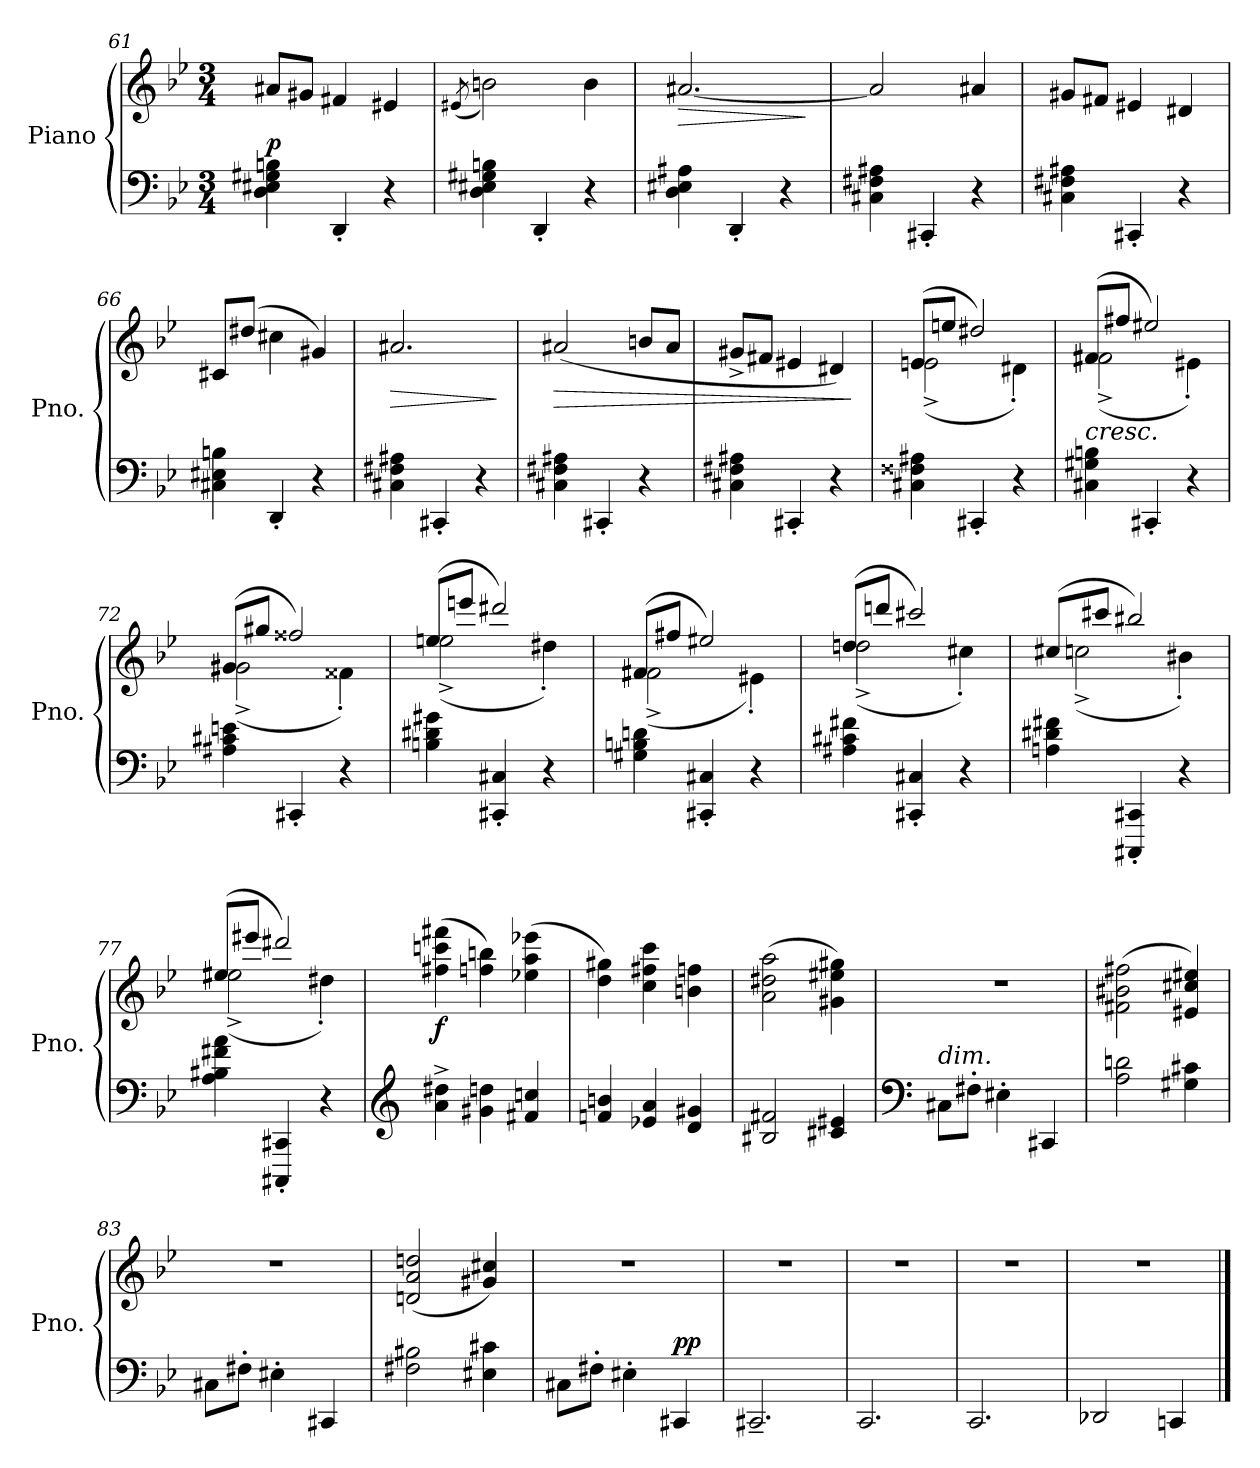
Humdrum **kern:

**kern	**kern	**dynam
*part1	*part1	*part1
*staff2	*staff1	*staff1/2
*I"Piano	*	*
*I'Pno.	*	*
*clefF4	*clefG2	*
*k[b-e-]	*k[b-e-]	*
*M3/4	*M3/4	*
=61	=61	=61
!	!	!LO:DY:a=2
4D\ 4E#X\ 4G#X\ 4Bn\	8a#X/L	p
.	8g#X/J	.
4DD'/	4f#X/	.
4r	4e#X/	.
=62	=62	=62
.	(<8qe#X/	.
4D\ 4E#X\ 4G#X\ 4Bn\	2bn\)	.
4DD'/	.	.
4r	4b\	.
=63	=63	=63
!	!	!LO:HP:b
4D\ 4E#X\ 4A#X\	[2.a#X/	>
4DD'/	.	.
4r	.	.
.	.	]
=64	=64	=64
4C#X\ 4F#X\ 4A#X\	2a#/]	.
4CC#X'/	.	.
4r	4a#X/	.
=65	=65	=65
4C#X\ 4F#X\ 4A#X\	8g#X/L	.
.	8f#X/J	.
4CC#X'/	4e#X/	.
4r	4d#X/	.
=66	=66	=66
4C#X\ 4E#X\ 4Bn\	8c#X/L	.
.	(>8dd#X/J	.
4DD'/	4cc#X\	.
4r	4g#X/)	.
!!LO:LB:g=z
=67	=67	=67
!	!	!LO:HP:b
4C#X\ 4F#X\ 4A#X\	2.a#X/	>
4CC#X'/	.	.
4r	.	.
.	.	]
=68	=68	=68
!	!	!LO:HP:b
4C#X\ 4F#X\ 4A#X\	(>2a#X/	>
4CC#X'/	.	.
4r	8bn/L	.
.	8a#/J	.
=69	=69	=69
4C#X\ 4F#X\ 4A#X\	8g#X^/L	.
.	8f#X/J	.
4CC#X'/	4e#X/	.
4r	4d#X/)	.
.	.	]
=70	=70	=70
*	*^	*
4C#X\ 4F##X\ 4A#X\	(>8en/L	(<2e^\	.
.	8een/J	.	.
4CC#X'/	2dd#X/)	.	.
4r	.	4d#X'\)	.
=71	=71	=71	=71
!	!LO:TX:b:i:t=cresc.	!	!
4C#X\ 4G#X\ 4Bn\	(>8f#X/L	(<2f#^\	.
.	8ff#X/J	.	.
4CC#X'/	2ee#X/)	.	.
4r	.	4e#X'\)	.
!!LO:LB:g=z	!!
=72	=72	=72	=72
4A#X\ 4c#X\ 4en\	(>8g#X/L	(<2g#^\	.
.	8gg#X/J	.	.
4CC#X'/	2ff##X/)	.	.
4r	.	4f##X'\)	.
=73	=73	=73	=73
4Bn\ 4d#X\ 4g#X\	(>8een/L	(<2ee^\	.
.	8eeen/J	.	.
4CC#X/' 4C#X/'	2ddd#X/)	.	.
4r	.	4dd#X'\)	.
=74	=74	=74	=74
4G#X\ 4Bn\ 4dn\	(>8f#X/L	(<2f#^\	.
.	8ff#X/J	.	.
4CC#X/' 4C#X/'	2ee#X/)	.	.
4r	.	4e#X'\)	.
=75	=75	=75	=75
4A#X\ 4c#X\ 4f#X\	(>8ddn/L	(<2dd^\	.
.	8dddn/J	.	.
4CC#X/' 4C#X/'	2ccc#X/)	.	.
4r	.	4cc#X'\)	.
!!LO:LB:g=z	!!
=76	=76	=76	=76
4An\ 4d#X\ 4f#X\	(>8cc#X/L	(<2ccn^\	.
.	8ccc#X/J	.	.
4CCC#X/' 4CC#X/'	2bb#X/)	.	.
4r	.	4b#X'\)	.
=77	=77	=77	=77
4A\ 4B#X\ 4f#X\ 4a\	(>8ee#X/L	(<2ee#^\	.
.	8eee#X/J	.	.
4CCC#X/' 4CC#X/'	2ddd#X/)	.	.
4r	.	4dd#X'\)	.
*	*v	*v	*
=78	=78	=78
*clefG2	*	*
*	*^	*
!	!	!	!LO:DY:b
*	*v	*v	*
4a\^ 4dd#X\^	(>4ff#X\ 4cccn\ 4fff#X\	f
4g#X\ 4ddn\	4ffn\ 4bbn\)	.
4f#X/ 4ccn/	(>4ee-X\ 4aa\ 4eee-X\	.
=79	=79	=79
4fn/ 4bn/	4dd\ 4gg#X\)	.
4e-X/ 4a/	4cc\ 4ff#X\ 4ccc\	.
4d/ 4g#X/	4bn\ 4ffn\	.
=80	=80	=80
2B#X/ 2f#X/	(>2a\ 2dd#X\ 2aa\	.
4c#X/ 4e#X/	4g#X\ 4ee#X\ 4gg#X\)	.
!!LO:LB:g=z
=81	=81	=81
*clefF4	*	*
!LO:TX:a:i:t=dim.	!	!
8C#X\L	2.r	.
8F#X'\J	.	.
4E#X'\	.	.
4CC#X/	.	.
=82	=82	=82
2A\ 2dn\	(>2f#X\ 2b#X\ 2ff#X\	.
4G#X\ 4c#X\	4e#X/ 4cc#X/ 4ee#X/)	.
=83	=83	=83
8C#X\L	2.r	.
8F#X'\J	.	.
4E#X'\	.	.
4CC#X/	.	.
=84	=84	=84
2F#X\ 2B#X\	(<2dn/ 2a/ 2ddn/	.
4E#X\ 4c#X\	4g#X/ 4cc#X/)	.
=85	=85	=85
8C#X\L	2.r	.
8F#X'\J	.	.
4E#X'\	.	.
!	!	!LO:DY:a=2
4CC#X/	.	pp
=86	=86	=86
2.CC#X~/	2.r	.
=87	=87	=87
2.CC/	2.r	.
=88	=88	=88
2.CC/	2.r	.
=89	=89	=89
2DD-X/	2.r	.
4CCn/	.	.
==	==	==
*-	*-	*-
